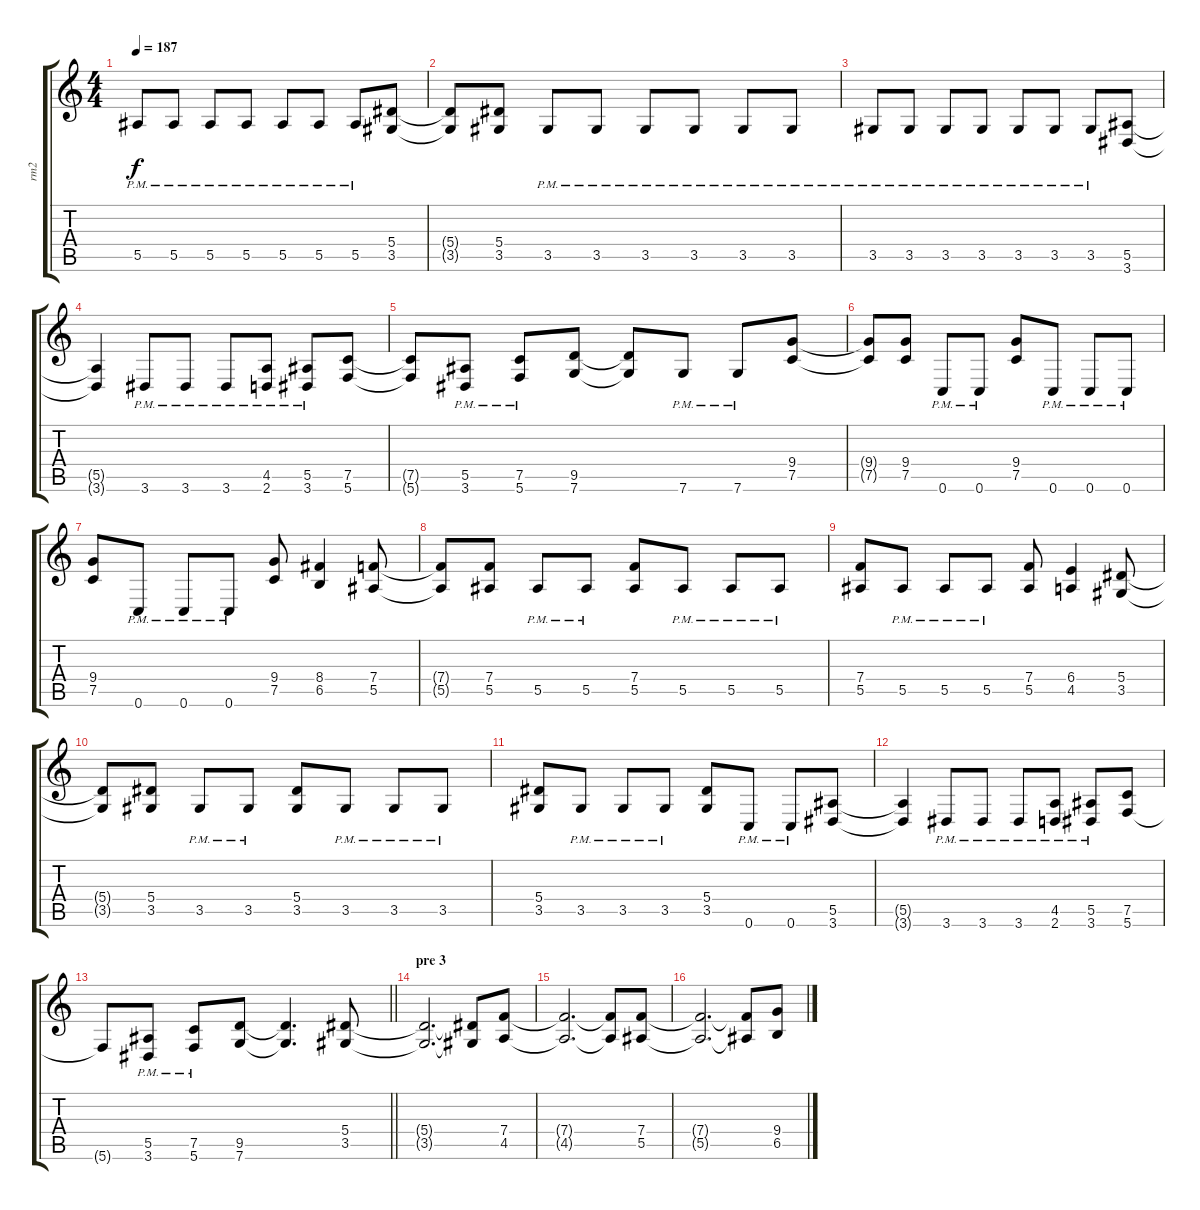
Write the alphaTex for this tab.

\track ("rm2" "rm2") {instrument distortionguitar}
\staff {score tabs}
\tuning (C4 G3 Eb3 Bb2 F2 C2) {hide}
\ts (4 4)
\tempo 187
\clef g2
\ks c
5.5{pm}.8{dy f} 5.5{pm}.8 5.5{pm}.8 5.5{pm}.8 5.5{pm}.8 5.5{pm}.8 5.5{pm}.8 (5.4 3.5).8 |
(5.4{t} 3.5{t}).8 (5.4 3.5).8 3.5{pm}.8 3.5{pm}.8 3.5{pm}.8 3.5{pm}.8 3.5{pm}.8 3.5{pm}.8 |
3.5{pm}.8 3.5{pm}.8 3.5{pm}.8 3.5{pm}.8 3.5{pm}.8 3.5{pm}.8 3.5{pm}.8 (5.5 3.6).8 |
(5.5{t} 3.6{t}).4 3.6{pm}.8 3.6{pm}.8 3.6{pm}.8 (4.5{pm} 2.6{pm}).8 (5.5{pm} 3.6{pm}).8 (7.5 5.6).8 |
(7.5{t} 5.6{t}).8 (5.5{pm} 3.6{pm}).8 (7.5{pm} 5.6{pm}).8 (9.5 7.6).8 (9.5{t} 7.6{t}).8 7.6{pm}.8 7.6{pm}.8 (9.4 7.5).8 |
(9.4{t} 7.5{t}).8 (9.4 7.5).8 0.6{pm}.8 0.6{pm}.8 (9.4 7.5).8 0.6{pm}.8 0.6{pm}.8 0.6{pm}.8 |
(9.4 7.5).8 0.6{pm}.8 0.6{pm}.8 0.6{pm}.8 (9.4 7.5).8 (8.4 6.5).4 (7.4 5.5).8 |
(7.4{t} 5.5{t}).8 (7.4 5.5).8 5.5{pm}.8 5.5{pm}.8 (7.4 5.5).8 5.5{pm}.8 5.5{pm}.8 5.5{pm}.8 |
(7.4 5.5).8 5.5{pm}.8 5.5{pm}.8 5.5{pm}.8 (7.4 5.5).8 (6.4 4.5).4 (5.4 3.5).8 |
(5.4{t} 3.5{t}).8 (5.4 3.5).8 3.5{pm}.8 3.5{pm}.8 (5.4 3.5).8 3.5{pm}.8 3.5{pm}.8 3.5{pm}.8 |
(5.4 3.5).8 3.5{pm}.8 3.5{pm}.8 3.5{pm}.8 (5.4 3.5).8 0.6{pm}.8 0.6{pm}.8 (5.5 3.6).8 |
(5.5{t} 3.6{t}).4 3.6{pm}.8 3.6{pm}.8 3.6{pm}.8 (4.5{pm} 2.6{pm}).8 (5.5{pm} 3.6{pm}).8 (7.5 5.6).8 |
\barLineRight lightlight
5.6{t}.8 (5.5{pm} 3.6{pm}).8 (7.5{pm} 5.6{pm}).8 (9.5 7.6).8 (9.5{t} 7.6{t}).4{d} (5.4 3.5).8 |
\section ("" "pre 3")
(5.4{t} 3.5{t}).2{d} (5.4{t} 3.5{t}).8 (7.4 4.5).8 |
(7.4{t} 4.5{t}).2{d} (7.4{t} 4.5{t}).8 (7.4 5.5).8 |
(7.4{t} 5.5{t}).2{d} (7.4{t} 5.5{t}).8 (9.4 6.5).8
